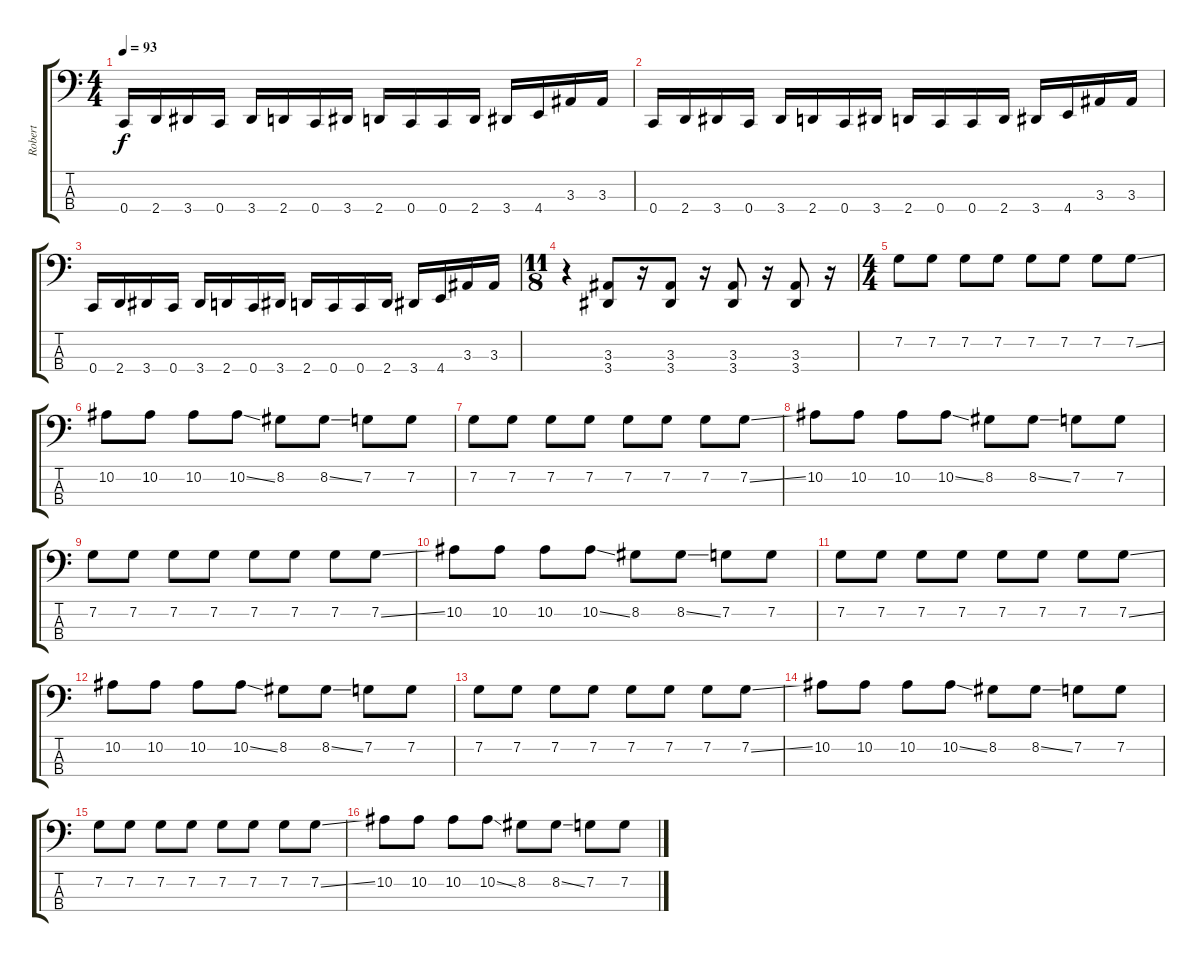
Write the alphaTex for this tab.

\track ("Robert" "Robert") {instrument electricbassfinger}
\staff {score tabs}
\tuning (F2 C2 G1 C1) {hide}
\ts (4 4)
\tempo 93
\clef f4
\ks c
0.4.16{dy f} 2.4.16 3.4.16 0.4.16 3.4.16 2.4.16 0.4.16 3.4.16 2.4.16 0.4.16 0.4.16 2.4.16 3.4.16 4.4.16 3.3.16 3.3.16 |
0.4.16 2.4.16 3.4.16 0.4.16 3.4.16 2.4.16 0.4.16 3.4.16 2.4.16 0.4.16 0.4.16 2.4.16 3.4.16 4.4.16 3.3.16 3.3.16 |
0.4.16 2.4.16 3.4.16 0.4.16 3.4.16 2.4.16 0.4.16 3.4.16 2.4.16 0.4.16 0.4.16 2.4.16 3.4.16 4.4.16 3.3.16 3.3.16 |
\ts (11 8)
r.4 (3.3 3.4).8 r.16 (3.3 3.4).8 r.16 (3.3 3.4).8 r.16 (3.3 3.4).8 r.16 |
\ts (4 4)
7.2.8 7.2.8 7.2.8 7.2.8 7.2.8 7.2.8 7.2.8 7.2{ss}.8 |
10.2.8 10.2.8 10.2.8 10.2{ss}.8 8.2.8 8.2{ss}.8 7.2.8 7.2.8 |
7.2.8 7.2.8 7.2.8 7.2.8 7.2.8 7.2.8 7.2.8 7.2{ss}.8 |
10.2.8 10.2.8 10.2.8 10.2{ss}.8 8.2.8 8.2{ss}.8 7.2.8 7.2.8 |
7.2.8 7.2.8 7.2.8 7.2.8 7.2.8 7.2.8 7.2.8 7.2{ss}.8 |
10.2.8 10.2.8 10.2.8 10.2{ss}.8 8.2.8 8.2{ss}.8 7.2.8 7.2.8 |
7.2.8 7.2.8 7.2.8 7.2.8 7.2.8 7.2.8 7.2.8 7.2{ss}.8 |
10.2.8 10.2.8 10.2.8 10.2{ss}.8 8.2.8 8.2{ss}.8 7.2.8 7.2.8 |
7.2.8 7.2.8 7.2.8 7.2.8 7.2.8 7.2.8 7.2.8 7.2{ss}.8 |
10.2.8 10.2.8 10.2.8 10.2{ss}.8 8.2.8 8.2{ss}.8 7.2.8 7.2.8 |
7.2.8 7.2.8 7.2.8 7.2.8 7.2.8 7.2.8 7.2.8 7.2{ss}.8 |
10.2.8 10.2.8 10.2.8 10.2{ss}.8 8.2.8 8.2{ss}.8 7.2.8 7.2.8
